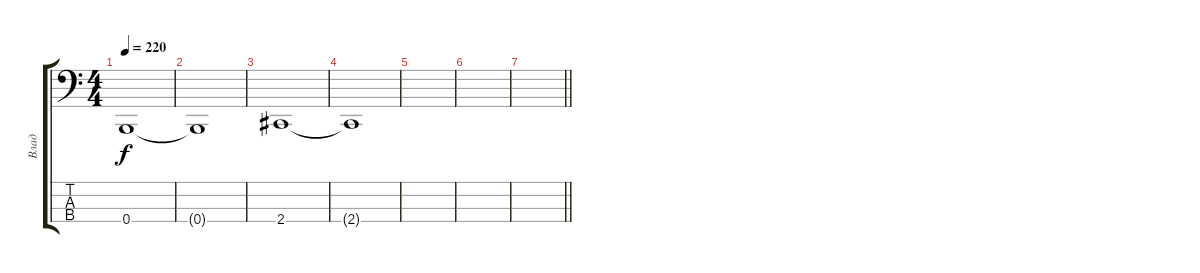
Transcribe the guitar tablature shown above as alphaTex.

\track ("Влад" "Влад") {instrument electricbasspick}
\staff {score tabs}
\tuning (E2 B1 Gb1 B0) {hide}
\ts (4 4)
\tempo 220
\clef f4
\ks c
0.4.1{dy f} |
0.4{t}.1 |
2.4.1 |
2.4{t}.1 |
|
|
\barLineRight lightlight
